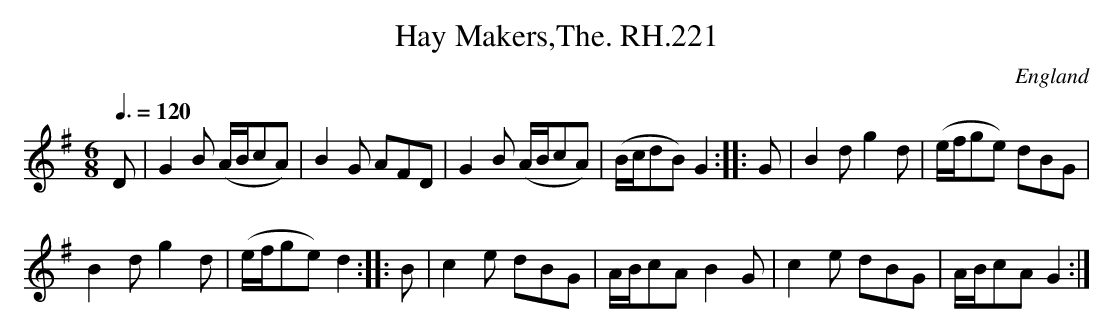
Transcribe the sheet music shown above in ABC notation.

X:1
T:Hay Makers,The. RH.221
L:1/8
M:6/8
O:England
Q:3/8=120
K:G
D|G2B (A/B/cA)|B2G AFD|G2B (A/B/cA)|(B/c/dB) G2:|\
|:G|B2d g2d|(e/f/ge) dBG|!
B2d g2d|(e/f/ge) d2:|\
|:B|c2e dBG|A/B/cA B2G|c2e dBG|A/B/cA G2:|
